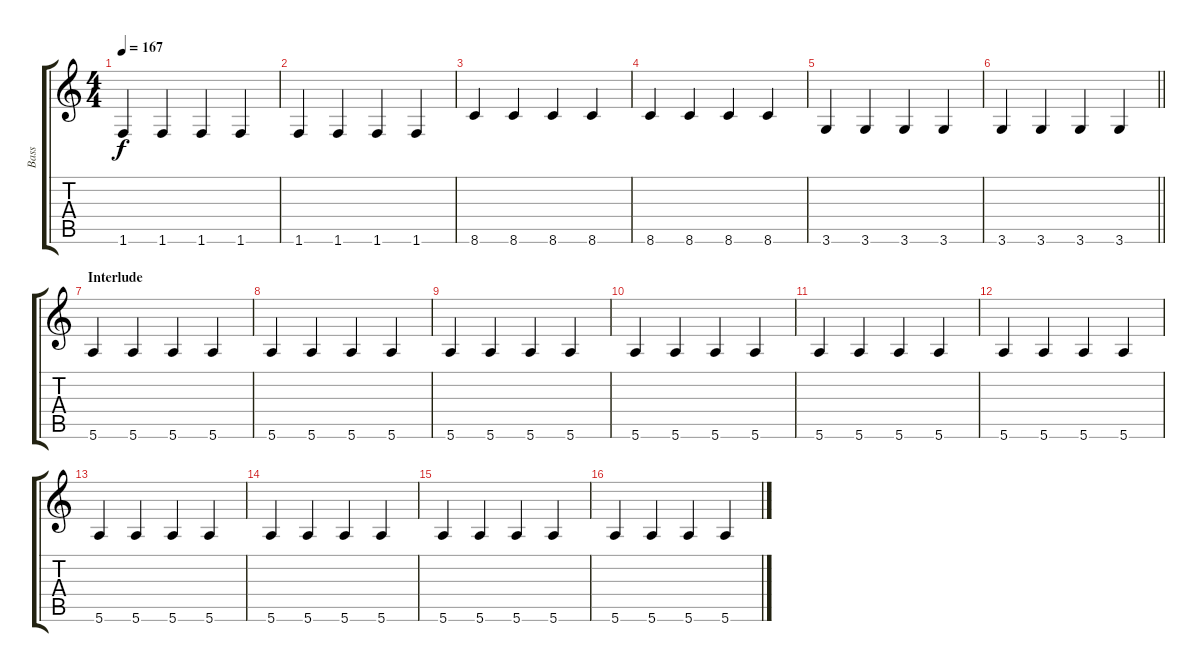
\track ("Bass" "Bass") {instrument electricbassfinger}
\staff {score tabs}
\tuning (E4 B3 G3 D3 A2 E2) {hide}
\ts (4 4)
\tempo 167
\clef g2
\ks c
1.6.4{dy f} 1.6.4 1.6.4 1.6.4 |
1.6.4 1.6.4 1.6.4 1.6.4 |
8.6.4 8.6.4 8.6.4 8.6.4 |
8.6.4 8.6.4 8.6.4 8.6.4 |
3.6.4 3.6.4 3.6.4 3.6.4 |
\barLineRight lightlight
3.6.4 3.6.4 3.6.4 3.6.4 |
\section ("" "Interlude")
5.6.4 5.6.4 5.6.4 5.6.4 |
5.6.4 5.6.4 5.6.4 5.6.4 |
5.6.4 5.6.4 5.6.4 5.6.4 |
5.6.4 5.6.4 5.6.4 5.6.4 |
5.6.4 5.6.4 5.6.4 5.6.4 |
5.6.4 5.6.4 5.6.4 5.6.4 |
5.6.4 5.6.4 5.6.4 5.6.4 |
5.6.4 5.6.4 5.6.4 5.6.4 |
5.6.4 5.6.4 5.6.4 5.6.4 |
5.6.4 5.6.4 5.6.4 5.6.4
